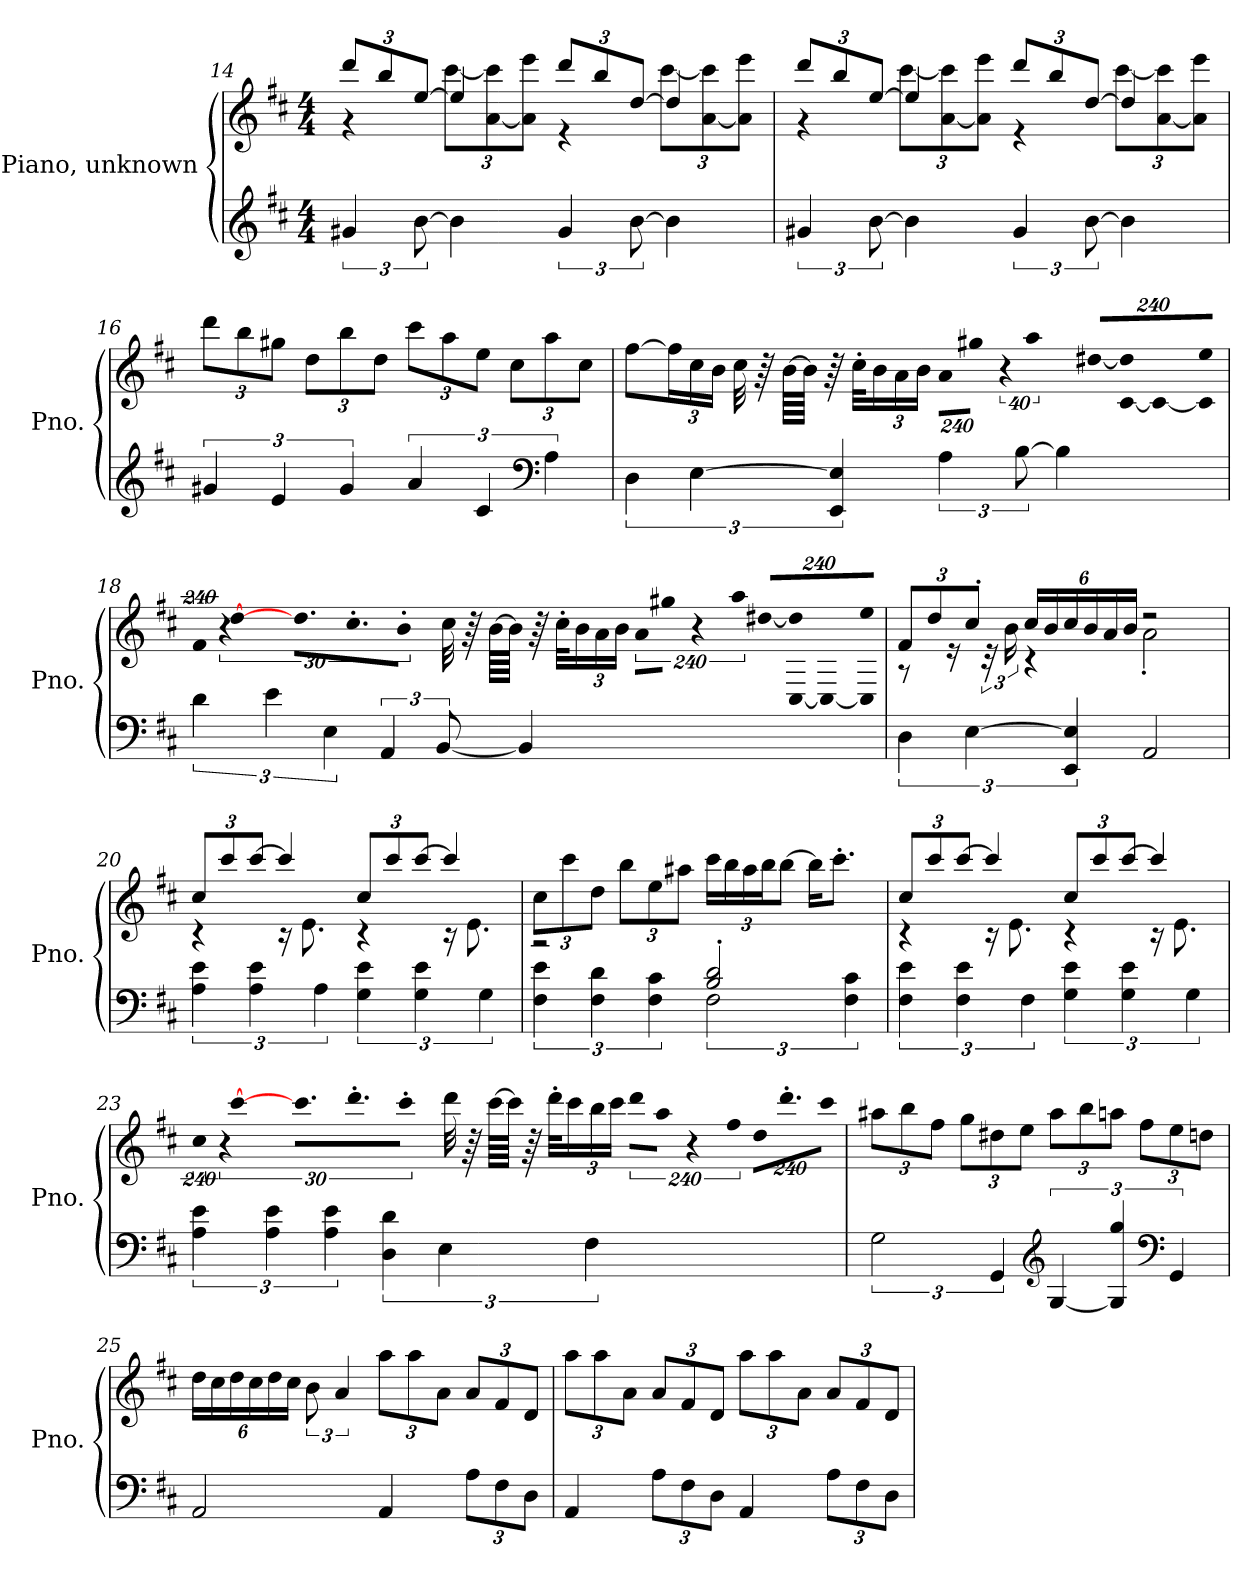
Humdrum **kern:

**kern	**kern
*part1	*part1
*staff2	*staff1
*I"Piano, unknown	*
*I'Pno.	*
!!LO:LB:g=z
*clefG2	*clefG2
*k[f#c#]	*k[f#c#]
*M4/4	*M4/4
*	*Xbrackettup
=14	=14
*	*^
6g#X/	12ddd/L	4r
.	12bb/	.
[12b\	[12ee/J	.
4b\]	4ee/]	[12ccc#\L
.	.	[12a\ 12ccc#\]
.	.	12a\] 12eee\J
6g#/	12ddd/L	4r
.	12bb/	.
[12b\	[12dd/J	.
4b\]	4dd/]	[12ccc#\L
.	.	[12a\ 12ccc#\]
.	.	12a\] 12eee\J
=15	=15	=15
6g#X/	12ddd/L	4r
.	12bb/	.
[12b\	[12ee/J	.
4b\]	4ee/]	[12ccc#\L
.	.	[12a\ 12ccc#\]
.	.	12a\] 12eee\J
6g#/	12ddd/L	4r
.	12bb/	.
[12b\	[12dd/J	.
4b\]	4dd/]	[12ccc#\L
.	.	[12a\ 12ccc#\]
.	.	12a\] 12eee\J
*	*v	*v
!!LO:PB:g=z
=16	=16
6g#X/	12ddd\L
.	12bb\
6e/	12gg#X\J
.	12dd\L
6g#/	12bb\
.	12dd\J
6a/	12ccc#\L
.	12aa\
6c#/	12ee\J
.	12cc#\L
*clefF4	*
6A\	12aa\
.	12cc#\J
=17	=17
6D\	[8ff#\L
.	24ff#\L]
[6E\	24cc#\
.	24b\JJ
.	32cc#\
.	64r
.	[64b\LLLL
.	64b\JJJJ]
.	64r
6EE/ 6E/]	.
.	32cc#'\KLL
.	24b\
.	24a\
.	24b\JJ
*	*brackettup
!	!LO:N:vis=16
6A\	1920%137a\LL
!	!LO:N:vis=16
.	1920%137gg#X\JJ
!	!LO:N:vis=32
.	640%23r
[12B\	.
!	!LO:N:vis=16
.	1920%137aa\
!	!LO:N:vis=16
4B\]	[1920%137dd#X/LL
!	!LO:N:vis=16
.	[1920%137c#/ 1920%137dd#/]
!	!LO:N:vis=32
.	640%23c#/K_
!	!LO:N:vis=16
.	1920%137c#/] 1920%137ee/JJ
!!LO:LB:g=z
=18	=18
!	!LO:N:vis=16
6d\	1920%137f#/
!	!LO:N:vis=64
.	960%17r
!	!LO:N:vis=64
.	[960%17dd\
.	1920ryy
!	!LO:N:vis=32.
.	1920%103dd\LLL]
!	!LO:N:vis=32.
.	1920%103cc#'\
6e\	.
!	!LO:N:vis=32
.	640%23b'\JJJ
.	32cc#\
.	64r
.	[64b\LLLL
.	64b\JJJJ]
.	64r
6E\	.
.	32cc#'\KLL
*	*Xbrackettup
.	24b\
.	24a\
.	24b\JJ
6AA/	.
*	*brackettup
!	!LO:N:vis=16
.	1920%137a\LL
!	!LO:N:vis=16
.	1920%137gg#X\JJ
!	!LO:N:vis=32
.	640%23r
[12BB/	.
!	!LO:N:vis=16
.	1920%137aa\
4BB/]	.
!	!LO:N:vis=16
.	[1920%137dd#X/LL
!	!LO:N:vis=16
.	[1920%137C#/ 1920%137dd#/]
!	!LO:N:vis=32
.	640%23C#/K_
!	!LO:N:vis=16
.	1920%137C#/] 1920%137ee/JJ
1920ryy	.
=19	=19
*	*Xbrackettup
*	*^
6D\	12f#/L	8r
.	12dd/	.
.	.	16r
[6E\	12cc#'/J	.
*	*	*brackettup
.	.	48r
.	.	24b\
*	*Xbrackettup	*
.	24cc#/LL	4r
.	24b/	.
6EE/ 6E/]	24cc#/	.
.	24b/	.
.	24a/	.
.	24b/JJ	.
2AA/	2r	2a'\
!!LO:LB:g=z	!!
=20	=20	=20
6A\ 6e\	12cc#/L	4r
.	12ccc#/	.
6A\ 6e\	[12ccc#/J	.
.	4ccc#/]	16r
.	.	8.e\
6A\	.	.
6G\ 6e\	12cc#/L	4r
.	12ccc#/	.
6G\ 6e\	[12ccc#/J	.
.	4ccc#/]	16r
.	.	8.e\
6G\	.	.
*	*v	*v
=21	=21
*^	*
2r	6F#\ 6e\	12cc#\L
.	.	12ccc#\
.	6F#\ 6d\	12dd\J
.	.	12bb\L
.	6F#\ 6c#\	12ee\
.	.	12aa#X\J
2B/' 2d/'	3F#\	24ccc#\LL
.	.	24bb\
.	.	24aa#\
.	.	24bb\J
.	.	[12bb\J
.	.	16bb\KL]
.	.	8.ccc#'\J
.	6F#\ 6c#\	.
*v	*v	*
=22	=22
*	*^
6F#\ 6e\	12cc#/L	4r
.	12ccc#/	.
6F#\ 6e\	[12ccc#/J	.
.	4ccc#/]	16r
.	.	8.e\
6F#\	.	.
6G\ 6e\	12cc#/L	4r
.	12ccc#/	.
6G\ 6e\	[12ccc#/J	.
.	4ccc#/]	16r
.	.	8.e\
6G\	.	.
*	*v	*v
!!LO:LB:g=z
=23	=23
*	*brackettup
!	!LO:N:vis=16
6A\ 6e\	1920%137cc#\
!	!LO:N:vis=64
.	960%17r
!	!LO:N:vis=64
.	[960%17ccc#\
.	1920ryy
!	!LO:N:vis=32.
.	1920%103ccc#\LLL]
!	!LO:N:vis=32.
.	1920%103ddd'\
6A\ 6e\	.
!	!LO:N:vis=32
.	640%23ccc#'\JJJ
.	32ddd\
.	64r
.	[64ccc#\LLLL
.	64ccc#\JJJJ]
.	64r
6A\ 6e\	.
.	32ddd'\KLL
*	*Xbrackettup
.	24ccc#\
.	24bb\
.	24ccc#\JJ
6D\ 6d\	.
*	*brackettup
!	!LO:N:vis=16
.	1920%137ddd\LL
!	!LO:N:vis=16
.	1920%137aa\JJ
!	!LO:N:vis=32
.	640%23r
6E\	.
!	!LO:N:vis=16
.	1920%137ff#\
!	!LO:N:vis=16
.	1920%137dd\LL
!	!LO:N:vis=16.
.	960%103ddd'\
6F#\	.
!	!LO:N:vis=16
.	1920%137ccc#\JJ
1920ryy	.
=24	=24
*	*Xbrackettup
3G\	12aa#X\L
.	12bb\
.	12ff#\J
.	12gg\L
6GG/	12dd#X\
.	12ee\J
*clefG2	*
[6G/	12aa#\L
.	12bb\
6G/] 6gg/	12aan\J
.	12ff#\L
*clefF4	*
6GG/	12ee\
.	12ddn\J
!!LO:LB:g=z
=25	=25
2AA/	24dd\LL
.	24cc#\
.	24dd\
.	24cc#\
.	24dd\
.	24cc#\JJ
*	*brackettup
.	12b\
.	6a/
*	*Xbrackettup
4AA/	12aa\L
.	12aa\
.	12a\J
*Xbrackettup	*
12A\L	12a/L
12F#\	12f#/
12D\J	12d/J
=26	=26
4AA/	12aa\L
.	12aa\
.	12a\J
12A\L	12a/L
12F#\	12f#/
12D\J	12d/J
4AA/	12aa\L
.	12aa\
.	12a\J
12A\L	12a/L
12F#\	12f#/
12D\J	12d/J
=	=
*-	*-
